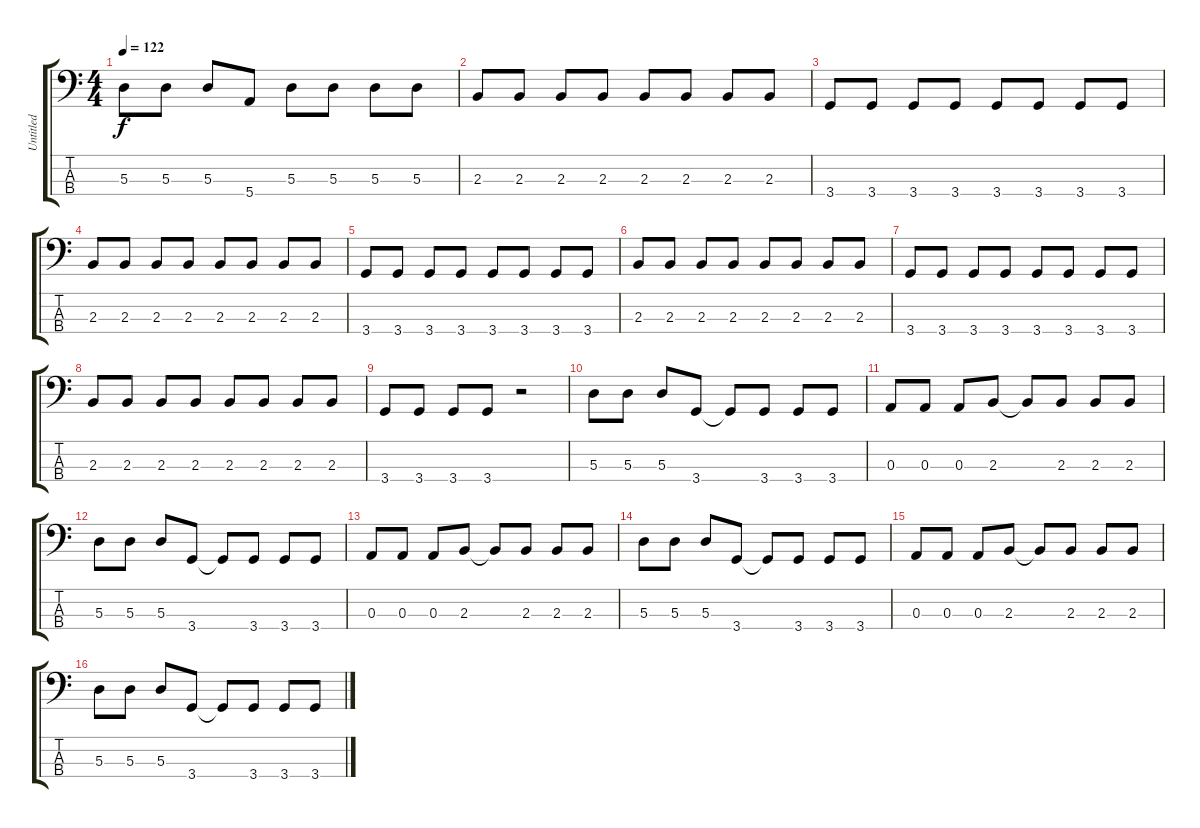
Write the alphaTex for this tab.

\track ("Untitled" "Untitled") {instrument electricbassfinger}
\staff {score tabs}
\tuning (G2 D2 A1 E1) {hide}
\ts (4 4)
\tempo 122
\clef f4
\ks c
5.3.8{dy f} 5.3.8 5.3.8 5.4.8 5.3.8 5.3.8 5.3.8 5.3.8 |
2.3.8 2.3.8 2.3.8 2.3.8 2.3.8 2.3.8 2.3.8 2.3.8 |
3.4.8 3.4.8 3.4.8 3.4.8 3.4.8 3.4.8 3.4.8 3.4.8 |
2.3.8 2.3.8 2.3.8 2.3.8 2.3.8 2.3.8 2.3.8 2.3.8 |
3.4.8 3.4.8 3.4.8 3.4.8 3.4.8 3.4.8 3.4.8 3.4.8 |
2.3.8 2.3.8 2.3.8 2.3.8 2.3.8 2.3.8 2.3.8 2.3.8 |
3.4.8 3.4.8 3.4.8 3.4.8 3.4.8 3.4.8 3.4.8 3.4.8 |
2.3.8 2.3.8 2.3.8 2.3.8 2.3.8 2.3.8 2.3.8 2.3.8 |
3.4.8 3.4.8 3.4.8 3.4.8 r.2 |
5.3.8 5.3.8 5.3.8 3.4.8 3.4{t}.8 3.4.8 3.4.8 3.4.8 |
0.3.8 0.3.8 0.3.8 2.3.8 2.3{t}.8 2.3.8 2.3.8 2.3.8 |
5.3.8 5.3.8 5.3.8 3.4.8 3.4{t}.8 3.4.8 3.4.8 3.4.8 |
0.3.8 0.3.8 0.3.8 2.3.8 2.3{t}.8 2.3.8 2.3.8 2.3.8 |
5.3.8 5.3.8 5.3.8 3.4.8 3.4{t}.8 3.4.8 3.4.8 3.4.8 |
0.3.8 0.3.8 0.3.8 2.3.8 2.3{t}.8 2.3.8 2.3.8 2.3.8 |
5.3.8 5.3.8 5.3.8 3.4.8 3.4{t}.8 3.4.8 3.4.8 3.4.8
